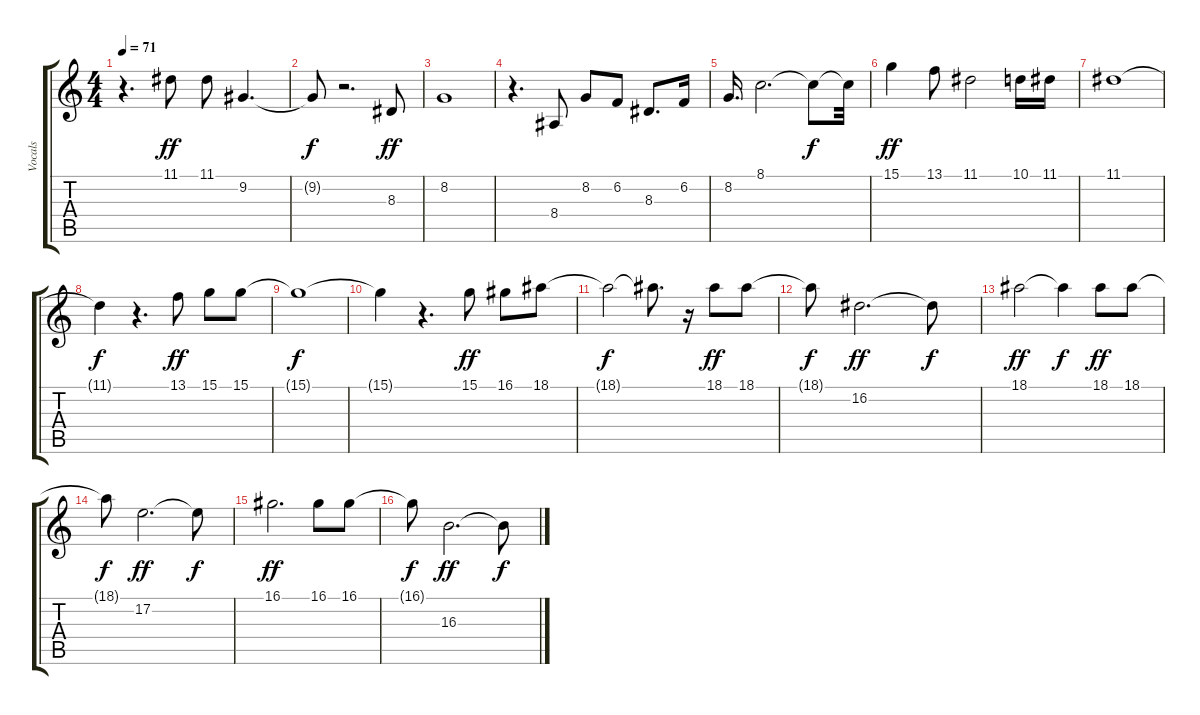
\track ("Vocals" "Vocals") {instrument panflute}
\staff {score tabs}
\tuning (E4 B3 G3 D3 A2 E2) {hide}
\ts (4 4)
\tempo 71
\clef g2
\ks c
r.4{d dy f} 11.1.8{dy ff} 11.1.8 9.2.4{d} |
9.2{t}.8{dy f} r.2{d} 8.3.8{dy ff} |
8.2.1 |
r.4{d} 8.4.8 8.2.8 6.2.8 8.3.8{d} 6.2.16 |
8.2.16{d} 8.1.2{d} 8.1{t}.8{dy f} 8.1{t}.32 |
15.1.4{dy ff} 13.1.8 11.1.2 10.1.16 11.1.16 |
11.1.1 |
11.1{t}.4{dy f} r.4{d} 13.1.8{dy ff} 15.1.8 15.1.8 |
15.1{t}.1{dy f} |
15.1{t}.4 r.4{d} 15.1.8{dy ff} 16.1.8 18.1.8 |
18.1{t}.2{dy f} 18.1{t}.8{d} r.16 18.1.8{dy ff} 18.1.8 |
18.1{t}.8{dy f} 16.2.2{d dy ff} 16.2{t}.8{dy f} |
18.1.2{dy ff} 18.1{t}.4{dy f} 18.1.8{dy ff} 18.1.8 |
18.1{t}.8{dy f} 17.2.2{d dy ff} 17.2{t}.8{dy f} |
16.1.2{d dy ff} 16.1.8 16.1.8 |
16.1{t}.8{dy f} 16.3.2{d dy ff} 16.3{t}.8{dy f}
